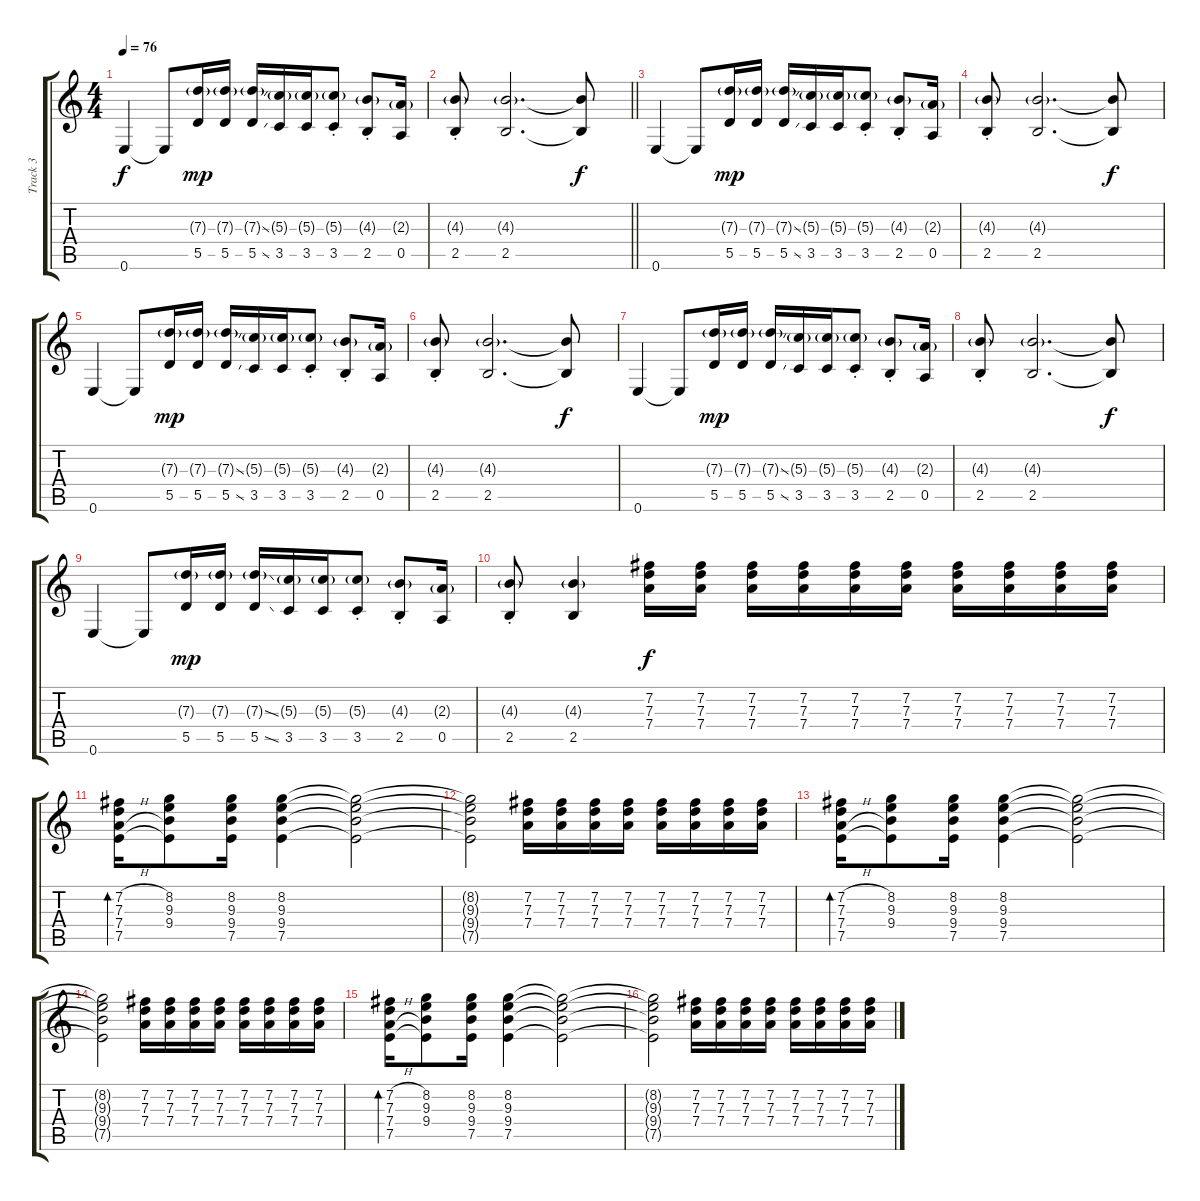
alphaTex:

\track ("Track 3" "Track 3") {instrument acousticguitarsteel}
\staff {score tabs}
\tuning (E4 B3 G3 D3 A2 E2) {hide}
\ts (4 4)
\tempo 76
\clef g2
\ks c
0.6.4{dy f} 0.6{t}.8 (7.3{g} 5.5).16{dy mp} (7.3{g} 5.5).16 (7.3{ss g} 5.5{ss}).16 (5.3{g} 3.5).16 (5.3{g} 3.5).16 (5.3{g st} 3.5{st}).8 (4.3{g st} 2.5{st}).8 (2.3{g} 0.5).16 |
\barLineRight lightlight
(4.3{g st} 2.5{st}).8 (4.3{g} 2.5).2{d} (4.3{t} 2.5{t}).8{dy f} |
0.6.4 0.6{t}.8 (7.3{g} 5.5).16{dy mp} (7.3{g} 5.5).16 (7.3{ss g} 5.5{ss}).16 (5.3{g} 3.5).16 (5.3{g} 3.5).16 (5.3{g st} 3.5{st}).8 (4.3{g st} 2.5{st}).8 (2.3{g} 0.5).16 |
(4.3{g st} 2.5{st}).8 (4.3{g} 2.5).2{d} (4.3{t} 2.5{t}).8{dy f} |
0.6.4 0.6{t}.8 (7.3{g} 5.5).16{dy mp} (7.3{g} 5.5).16 (7.3{ss g} 5.5{ss}).16 (5.3{g} 3.5).16 (5.3{g} 3.5).16 (5.3{g st} 3.5{st}).8 (4.3{g st} 2.5{st}).8 (2.3{g} 0.5).16 |
(4.3{g st} 2.5{st}).8 (4.3{g} 2.5).2{d} (4.3{t} 2.5{t}).8{dy f} |
0.6.4 0.6{t}.8 (7.3{g} 5.5).16{dy mp} (7.3{g} 5.5).16 (7.3{ss g} 5.5{ss}).16 (5.3{g} 3.5).16 (5.3{g} 3.5).16 (5.3{g st} 3.5{st}).8 (4.3{g st} 2.5{st}).8 (2.3{g} 0.5).16 |
(4.3{g st} 2.5{st}).8 (4.3{g} 2.5).2{d} (4.3{t} 2.5{t}).8{dy f} |
0.6.4 0.6{t}.8 (7.3{g} 5.5).16{dy mp} (7.3{g} 5.5).16 (7.3{ss g} 5.5{ss}).16 (5.3{g} 3.5).16 (5.3{g} 3.5).16 (5.3{g st} 3.5{st}).8 (4.3{g st} 2.5{st}).8 (2.3{g} 0.5).16 |
(4.3{g st} 2.5{st}).8 (4.3{g} 2.5).4 (7.2 7.3 7.4).16{dy f volume 2 instrument acousticguitarsteel} (7.2 7.3 7.4).16{volume 3} (7.2 7.3 7.4).16{volume 4} (7.2 7.3 7.4).16{volume 5} (7.2 7.3 7.4).16{volume 6} (7.2 7.3 7.4).16{volume 7} (7.2 7.3 7.4).16{volume 8} (7.2 7.3 7.4).16{volume 9} (7.2 7.3 7.4).16{volume 10} (7.2 7.3 7.4).16{volume 11} |
(7.2{h} 7.3{h} 7.4{h} 7.5).16{bd 60 volume 12} (8.2 9.3 9.4 7.5{t}).8{volume 13} (8.2 9.3 9.4 7.5).16{volume 14} (8.2 9.3 9.4 7.5).4 (8.2{t} 9.3{t} 9.4{t} 7.5{t}).2 |
(8.2{t} 9.3{t} 9.4{t} 7.5{t}).2 (7.2 7.3 7.4).16{volume 2 instrument acousticguitarsteel} (7.2 7.3 7.4).16{volume 4} (7.2 7.3 7.4).16{volume 5} (7.2 7.3 7.4).16{volume 7} (7.2 7.3 7.4).16{volume 8} (7.2 7.3 7.4).16{volume 9} (7.2 7.3 7.4).16{volume 10} (7.2 7.3 7.4).16{volume 11} |
(7.2{h} 7.3{h} 7.4{h} 7.5).16{bd 60 volume 12} (8.2 9.3 9.4 7.5{t}).8{volume 13} (8.2 9.3 9.4 7.5).16{volume 14} (8.2 9.3 9.4 7.5).4 (8.2{t} 9.3{t} 9.4{t} 7.5{t}).2 |
(8.2{t} 9.3{t} 9.4{t} 7.5{t}).2 (7.2 7.3 7.4).16{volume 2 instrument acousticguitarsteel} (7.2 7.3 7.4).16{volume 4} (7.2 7.3 7.4).16{volume 5} (7.2 7.3 7.4).16{volume 7} (7.2 7.3 7.4).16{volume 8} (7.2 7.3 7.4).16{volume 9} (7.2 7.3 7.4).16{volume 10} (7.2 7.3 7.4).16{volume 11} |
(7.2{h} 7.3{h} 7.4{h} 7.5).16{bd 60 volume 12} (8.2 9.3 9.4 7.5{t}).8{volume 13} (8.2 9.3 9.4 7.5).16{volume 14} (8.2 9.3 9.4 7.5).4 (8.2{t} 9.3{t} 9.4{t} 7.5{t}).2 |
(8.2{t} 9.3{t} 9.4{t} 7.5{t}).2 (7.2 7.3 7.4).16{volume 2 instrument acousticguitarsteel} (7.2 7.3 7.4).16{volume 4} (7.2 7.3 7.4).16{volume 5} (7.2 7.3 7.4).16{volume 7} (7.2 7.3 7.4).16{volume 8} (7.2 7.3 7.4).16{volume 9} (7.2 7.3 7.4).16{volume 10} (7.2 7.3 7.4).16{volume 11}
